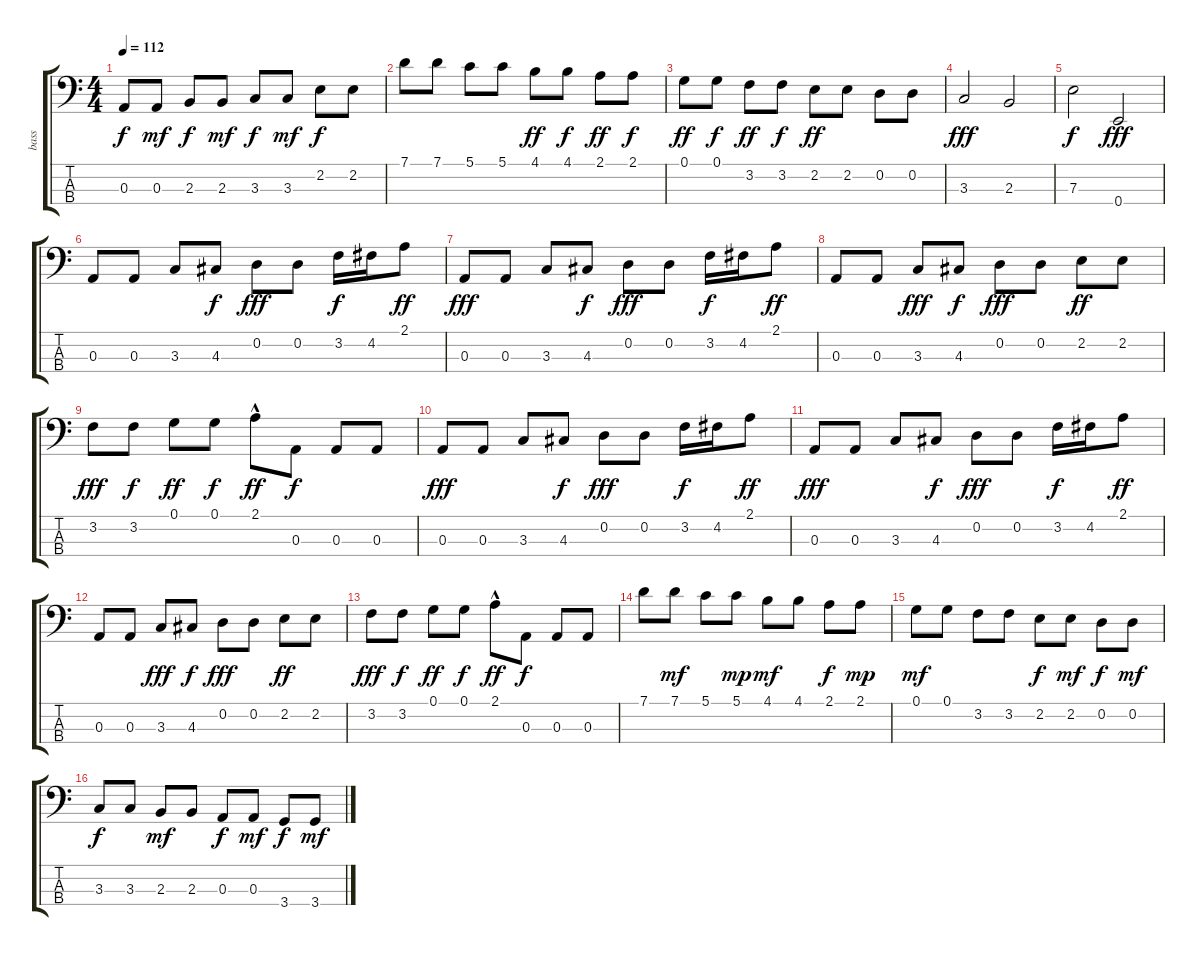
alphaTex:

\track ("bass" "bass") {instrument electricbassfinger}
\staff {score tabs}
\tuning (G2 D2 A1 E1) {hide}
\ts (4 4)
\tempo 112
\clef f4
\ks c
0.3.8{dy f} 0.3.8{dy mf} 2.3.8{dy f} 2.3.8{dy mf} 3.3.8{dy f} 3.3.8{dy mf} 2.2.8{dy f} 2.2.8 |
7.1.8 7.1.8 5.1.8 5.1.8 4.1.8{dy ff} 4.1.8{dy f} 2.1.8{dy ff} 2.1.8{dy f} |
0.1.8{dy ff} 0.1.8{dy f} 3.2.8{dy ff} 3.2.8{dy f} 2.2.8{dy ff} 2.2.8 0.2.8 0.2.8 |
3.3.2{dy fff} 2.3.2 |
7.3.2{dy f} 0.4.2{dy fff} |
0.3.8 0.3.8 3.3.8 4.3.8{dy f} 0.2.8{dy fff} 0.2.8 3.2.16{dy f} 4.2.16 2.1.8{dy ff} |
0.3.8{dy fff} 0.3.8 3.3.8 4.3.8{dy f} 0.2.8{dy fff} 0.2.8 3.2.16{dy f} 4.2.16 2.1.8{dy ff} |
0.3.8 0.3.8 3.3.8{dy fff} 4.3.8{dy f} 0.2.8{dy fff} 0.2.8 2.2.8{dy ff} 2.2.8 |
3.2.8{dy fff} 3.2.8{dy f} 0.1.8{dy ff} 0.1.8{dy f} 2.1{hac}.8{dy ff} 0.3.8{dy f} 0.3.8 0.3.8 |
0.3.8{dy fff} 0.3.8 3.3.8 4.3.8{dy f} 0.2.8{dy fff} 0.2.8 3.2.16{dy f} 4.2.16 2.1.8{dy ff} |
0.3.8{dy fff} 0.3.8 3.3.8 4.3.8{dy f} 0.2.8{dy fff} 0.2.8 3.2.16{dy f} 4.2.16 2.1.8{dy ff} |
0.3.8 0.3.8 3.3.8{dy fff} 4.3.8{dy f} 0.2.8{dy fff} 0.2.8 2.2.8{dy ff} 2.2.8 |
3.2.8{dy fff} 3.2.8{dy f} 0.1.8{dy ff} 0.1.8{dy f} 2.1{hac}.8{dy ff} 0.3.8{dy f} 0.3.8 0.3.8 |
7.1.8 7.1.8{dy mf} 5.1.8 5.1.8{dy mp} 4.1.8{dy mf} 4.1.8 2.1.8{dy f} 2.1.8{dy mp} |
0.1.8{dy mf} 0.1.8 3.2.8 3.2.8 2.2.8{dy f} 2.2.8{dy mf} 0.2.8{dy f} 0.2.8{dy mf} |
3.3.8{dy f} 3.3.8 2.3.8{dy mf} 2.3.8 0.3.8{dy f} 0.3.8{dy mf} 3.4.8{dy f} 3.4.8{dy mf}
